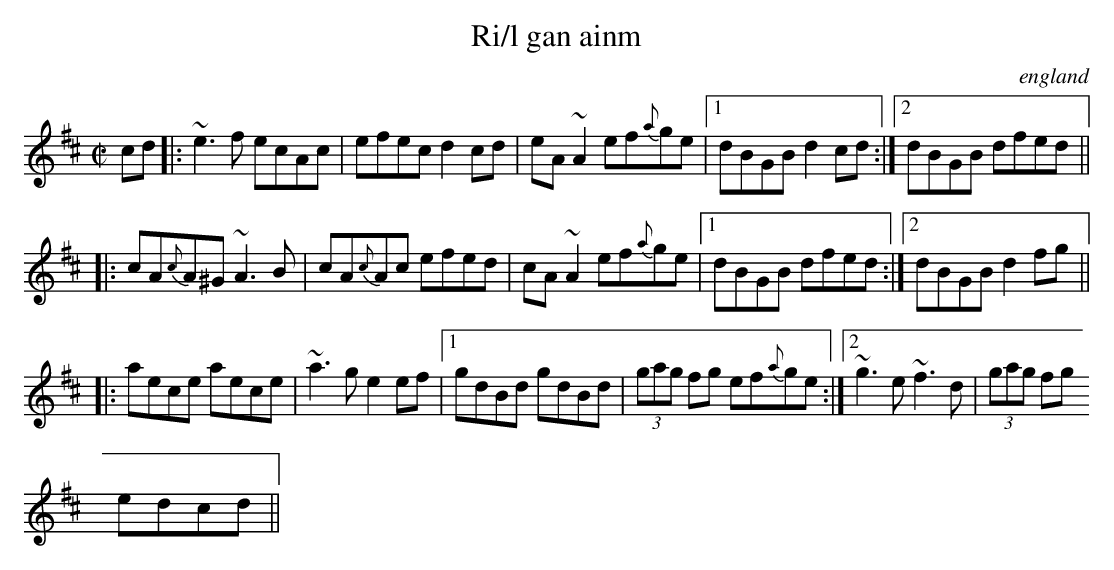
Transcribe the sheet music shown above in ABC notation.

X:1
T:Ri/l gan ainm
O:england
M:C|
L:1/8
K:Amix
cd|:~e3f ecAc|efec d2cd|eA~A2 ef{a}ge|1 dBGB d2cd:|2 dBGB dfed||
|:cA{c}A^G ~A3B|cA{c}Ac efed|cA~A2 ef{a}ge|1 dBGB dfed:|2 dBGB d2fg||
|:aece aece|~a3g e2ef|1 gdBd gdBd|(3gag fg ef{a}ge:|2 ~g3e ~f3d|(3gag fg
edcd||
